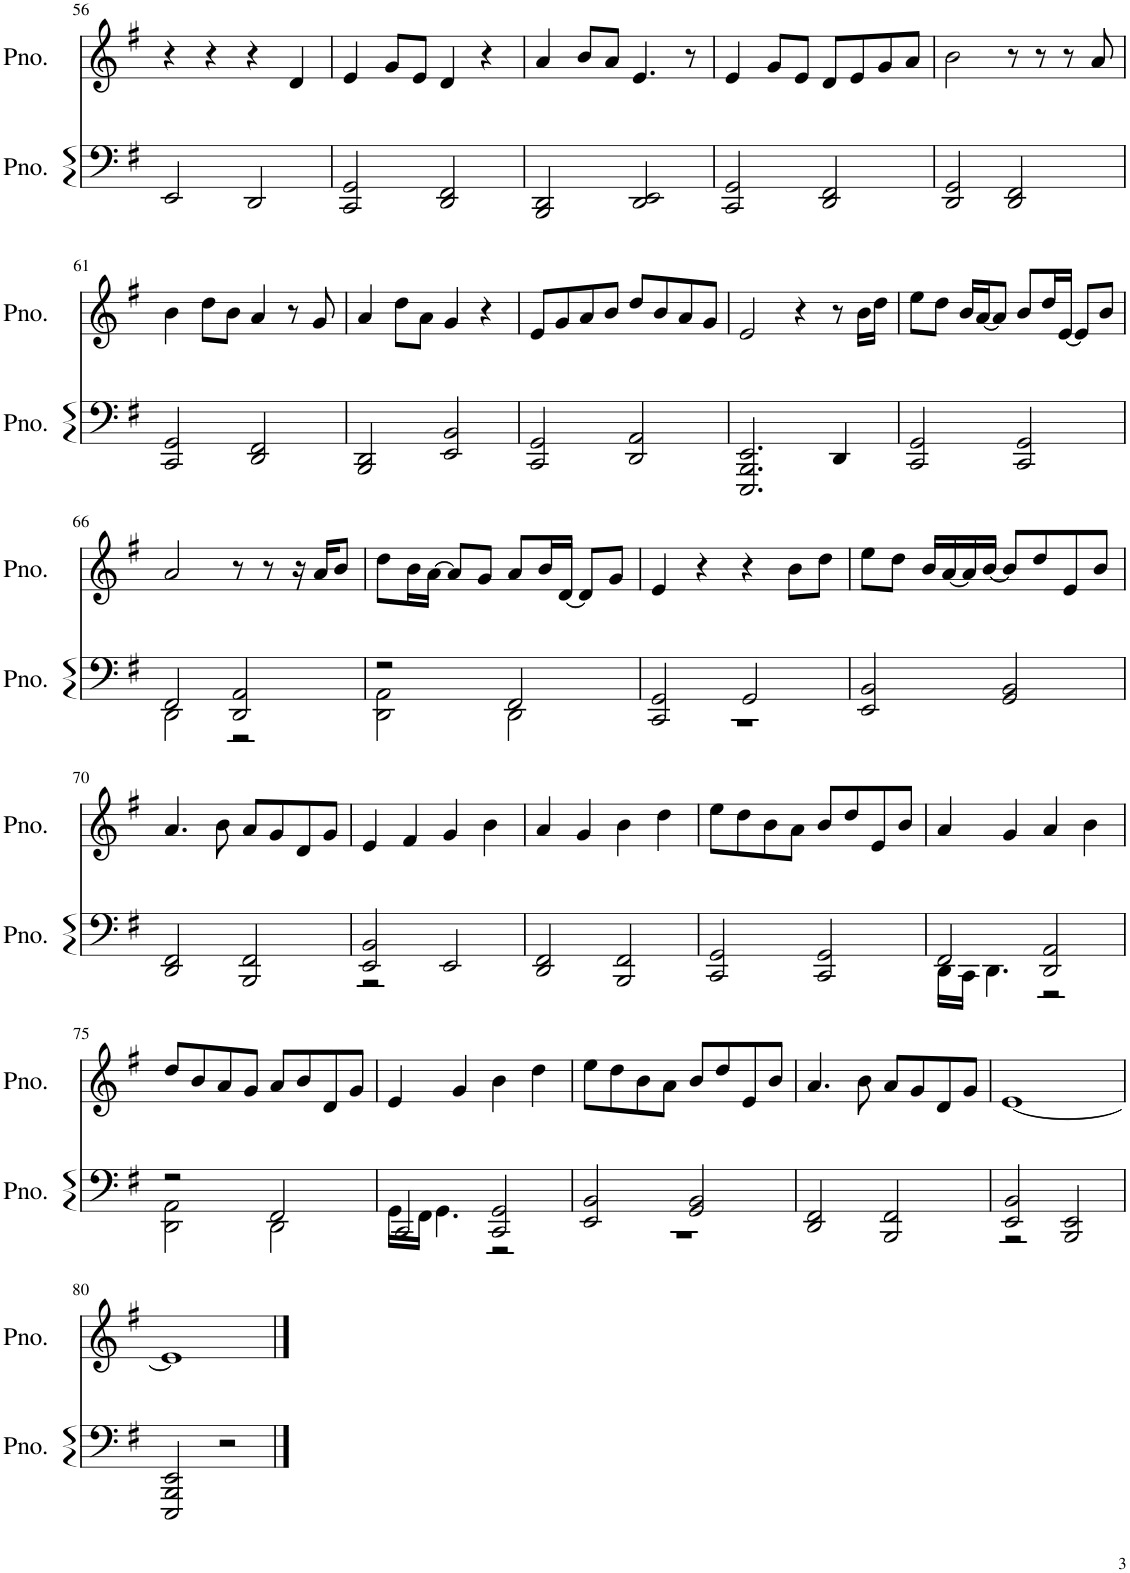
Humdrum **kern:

**kern	**kern
*part2	*part1
*staff2	*staff1
*I"Piano	*I"Piano
*I'Pno.	*I'Pno.
!!LO:PB:g=z
*clefF4	*clefG2
*k[f#]	*k[f#]
*M4/4	*M4/4
=56	=56
2EE/	4r
.	4r
2DD/	4r
.	4d/
=57	=57
2CC/ 2GG/	4e/
.	8g/L
.	8e/J
2DD/ 2FF#/	4d/
.	4r
=58	=58
2BBB/ 2DD/	4a/
.	8b/L
.	8a/J
2DD/ 2EE/	4.e/
.	8r
=59	=59
2CC/ 2GG/	4e/
.	8g/L
.	8e/J
2DD/ 2FF#/	8d/L
.	8e/
.	8g/
.	8a/J
=60	=60
2DD/ 2GG/	2b\
2DD/ 2FF#/	8r
.	8r
.	8r
.	8a/
!!LO:LB:g=z
=61	=61
2CC/ 2GG/	4b\
.	8dd\L
.	8b\J
2DD/ 2FF#/	4a/
.	8r
.	8g/
=62	=62
2BBB/ 2DD/	4a/
.	8dd\L
.	8a\J
2EE/ 2BB/	4g/
.	4r
=63	=63
2CC/ 2GG/	8e/L
.	8g/
.	8a/
.	8b/J
2DD/ 2AA/	8dd/L
.	8b/
.	8a/
.	8g/J
=64	=64
2.EEE/ 2.BBB/ 2.EE/	2e/
.	4r
4DD/	8r
.	16b\LL
.	16dd\JJ
=65	=65
2CC/ 2GG/	8ee\L
.	8dd\J
.	16b/LL
.	[16a/J
.	8a/J]
2CC/ 2GG/	8b/L
.	16dd/L
.	[16e/JJ
.	8e/L]
.	8b/J
!!LO:LB:g=z
=66	=66
*^	*
2FF#/	2DD\	2a/
2DD/ 2AA/	2r	8r
.	.	8r
.	.	16r
.	.	16a/KL
.	.	8b/J
=67	=67	=67
2r	2DD\ 2AA\	8dd\L
.	.	16b\L
.	.	[16a\JJ
.	.	8a/L]
.	.	8g/J
2FF#/	2DD\	8a/L
.	.	16b/L
.	.	[16d/JJ
.	.	8d/L]
.	.	8g/J
=68	=68	=68
2CC/ 2GG/	1r	4e/
.	.	4r
2GG/	.	4r
.	.	8b\L
.	.	8dd\J
*v	*v	*
=69	=69
2EE/ 2BB/	8ee\L
.	8dd\J
.	16b/LL
.	[16a/
.	16a/]
.	[16b/JJ
2GG/ 2BB/	8b/L]
.	8dd/
.	8e/
.	8b/J
!!LO:LB:g=z
=70	=70
2DD/ 2FF#/	4.a/
.	8b\
2BBB/ 2FF#/	8a/L
.	8g/
.	8d/
.	8g/J
=71	=71
*^	*
2EE/ 2BB/	2r	4e/
.	.	4f#/
2EE/	2ryy	4g/
.	.	4b\
*v	*v	*
=72	=72
2DD/ 2FF#/	4a/
.	4g/
2BBB/ 2FF#/	4b\
.	4dd\
=73	=73
2CC/ 2GG/	8ee\L
.	8dd\
.	8b\
.	8a\J
2CC/ 2GG/	8b/L
.	8dd/
.	8e/
.	8b/J
=74	=74
*^	*
2FF#/	16DD\LL	4a/
.	16CC\JJ	.
.	4.DD\	.
.	.	4g/
2DD/ 2AA/	2r	4a/
.	.	4b\
!!LO:LB:g=z
=75	=75	=75
2r	2DD\ 2AA\	8dd/L
.	.	8b/
.	.	8a/
.	.	8g/J
2FF#/	2DD\	8a/L
.	.	8b/
.	.	8d/
.	.	8g/J
=76	=76	=76
2CC/	16GG\LL	4e/
.	16FF#\JJ	.
.	4.GG\	.
.	.	4g/
2CC/ 2GG/	2r	4b\
.	.	4dd\
=77	=77	=77
2EE/ 2BB/	1r	8ee\L
.	.	8dd\
.	.	8b\
.	.	8a\J
2GG/ 2BB/	.	8b/L
.	.	8dd/
.	.	8e/
.	.	8b/J
*v	*v	*
=78	=78
2DD/ 2FF#/	4.a/
.	8b\
2BBB/ 2FF#/	8a/L
.	8g/
.	8d/
.	8g/J
=79	=79
*^	*
2EE/ 2BB/	2r	[1e
2BBB/ 2EE/	2ryy	.
*v	*v	*
!!LO:LB:g=z
=80	=80
2EEE/ 2BBB/ 2EE/	1e]
2r	.
==	==
*-	*-
